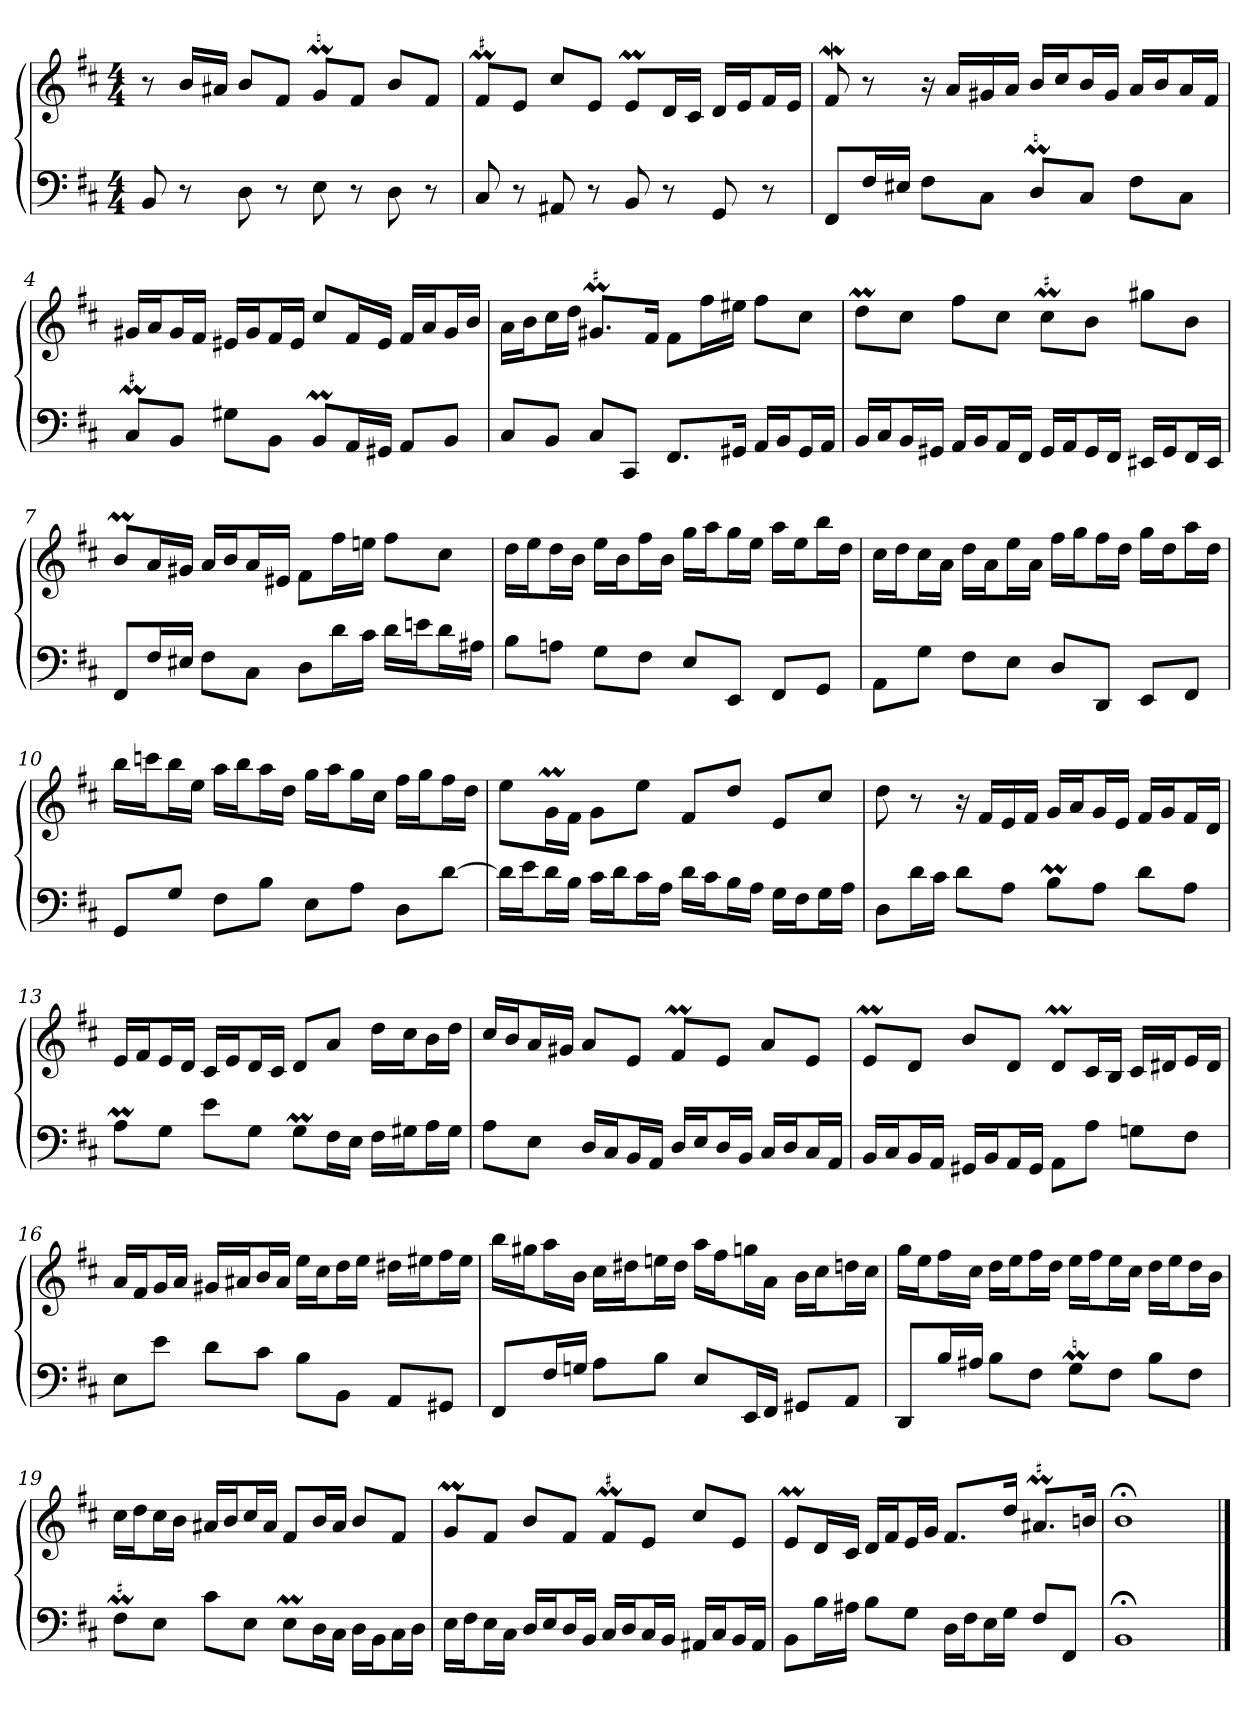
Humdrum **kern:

**kern	**kern
*part1	*part1
*staff2	*staff1
*clefF4	*clefG2
*k[f#c#]	*k[f#c#]
*b:	*b:
*M4/4	*M4/4
*MM73	*MM73
=1	=1
8BB	8r
8r	16b/LL
.	16a#X/JJ
8D	8b/L
8r	8f#/J
8E	8gM/L
8r	8f#/J
8D	8b/L
8r	8f#/J
=2	=2
!	!LO:MOR:acc=#
8C#	8f#M/L
8r	8e/J
8AA#X	8cc#/L
8r	8e/J
8BB	8eM/L
8r	16d/L
.	16c#/JJ
8GG	16d/LL
.	16e/J
8r	16f#/L
.	16e/JJ
=3	=3
8FF#/L	8f#W
16F#/L	8r
16E#X/JJ	.
8F#\L	16r
.	16a/LL
8C#\J	16g#X/
.	16a/JJ
8DM/L	16b/LL
.	16cc#/J
8C#/J	16b/L
.	16g#/JJ
8F#\L	16a/LL
.	16b/J
8C#\J	16a/L
.	16f#/JJ
=4	=4
!LO:MOR:acc=#	!
8C#M/L	16g#X/LL
.	16a/J
8BB/J	16g#/L
.	16f#/JJ
8G#X\L	16e#X/LL
.	16g#/J
8BB\J	16f#/L
.	16e#/JJ
8BBM/L	8cc#/L
16AA/L	16f#/L
16GG#X/JJ	16e#/JJ
8AA/L	16f#/LL
.	16a/J
8BB/J	16g#/L
.	16b/JJ
=5	=5
8C#/L	16a\LL
.	16b\J
8BB/J	16cc#\L
.	16dd\JJ
!	!LO:MOR:acc=#
8C#/L	8.g#XM/L
8CC#/J	.
.	16f#/Jk
8.FF#/L	8f#\L
.	16ff#\L
16GG#X/Jk	16ee#X\JJ
16AA/LL	8ff#\L
16BB/J	.
16GG#/L	8cc#\J
16AA/JJ	.
=6	=6
16BB/LL	8ddM\L
16C#/J	.
16BB/L	8cc#\J
16GG#X/JJ	.
16AA/LL	8ff#\L
16BB/J	.
16AA/L	8cc#\J
16FF#/JJ	.
!	!LO:MOR:acc=#
16GG#/LL	8cc#M\L
16AA/J	.
16GG#/L	8b\J
16FF#/JJ	.
16EE#X/LL	8gg#X\L
16GG#/J	.
16FF#/L	8b\J
16EE#/JJ	.
=7	=7
8FF#/L	8bM/L
16F#/L	16a/L
16E#X/JJ	16g#X/JJ
8F#\L	16a/LL
.	16b/J
8C#\J	16a/L
.	16e#X/JJ
8D\L	8f#\L
16d\L	16ff#\L
16c#\JJ	16een\JJ
16d\LL	8ff#\L
16en\J	.
16d\L	8cc#\J
16A#X\JJ	.
=8	=8
8B\L	16dd\LL
.	16ee\J
8An\J	16dd\L
.	16b\JJ
8G\L	16ee\LL
.	16b\J
8F#\J	16ff#\L
.	16b\JJ
8E/L	16gg\LL
.	16aa\J
8EE/J	16gg\L
.	16ee\JJ
8FF#/L	16aa\LL
.	16ee\J
8GG/J	16bb\L
.	16dd\JJ
=9	=9
8AA\L	16cc#\LL
.	16dd\J
8G\J	16cc#\L
.	16a\JJ
8F#\L	16dd\LL
.	16a\J
8E\J	16ee\L
.	16a\JJ
8D/L	16ff#\LL
.	16gg\J
8DD/J	16ff#\L
.	16dd\JJ
8EE/L	16gg\LL
.	16dd\J
8FF#/J	16aa\L
.	16dd\JJ
=10	=10
8GG/L	16bb\LL
.	16cccn\J
8G/J	16bb\L
.	16ee\JJ
8F#\L	16aa\LL
.	16bb\J
8B\J	16aa\L
.	16dd\JJ
8E\L	16gg\LL
.	16aa\J
8A\J	16gg\L
.	16cc#\JJ
8D\L	16ff#\LL
.	16gg\J
[8d\J	16ff#\L
.	16dd\JJ
=11	=11
16d\LL]	8ee\L
16e\J	.
16d\L	16gM\L
16B\JJ	16f#\JJ
16c#\LL	8g\L
16d\J	.
16c#\L	8ee\J
16A\JJ	.
16d\LL	8f#/L
16c#\J	.
16B\L	8dd/J
16A\JJ	.
16G\LL	8e/L
16F#\J	.
16G\L	8cc#/J
16A\JJ	.
=12	=12
8D\L	8dd
16d\L	8r
16c#\JJ	.
8d\L	16r
.	16f#/LL
8A\J	16e/
.	16f#/JJ
8BM\L	16g/LL
.	16a/J
8A\J	16g/L
.	16e/JJ
8d\L	16f#/LL
.	16g/J
8A\J	16f#/L
.	16d/JJ
=13	=13
8AM\L	16e/LL
.	16f#/J
8G\J	16e/L
.	16d/JJ
8e\L	16c#/LL
.	16e/J
8G\J	16d/L
.	16c#/JJ
8GM\L	8d/L
16F#\L	8a/J
16E\JJ	.
16F#\LL	16dd\LL
16G#X\J	16cc#\J
16A\L	16b\L
16G#\JJ	16dd\JJ
=14	=14
8A\L	16cc#/LL
.	16b/J
8E\J	16a/L
.	16g#X/JJ
16D/LL	8a/L
16C#/J	.
16BB/L	8e/J
16AA/JJ	.
16D/LL	8f#M/L
16E/J	.
16D/L	8e/J
16BB/JJ	.
16C#/LL	8a/L
16D/J	.
16C#/L	8e/J
16AA/JJ	.
=15	=15
16BB/LL	8eM/L
16C#/J	.
16BB/L	8d/J
16AA/JJ	.
16GG#X/LL	8b/L
16BB/J	.
16AA/L	8d/J
16GG#/JJ	.
8AA\L	8dM/L
8A\J	16c#/L
.	16B/JJ
8Gn\L	16c#/LL
.	16d#X/J
8F#\J	16e/L
.	16d#/JJ
=16	=16
8E\L	16a/LL
.	16f#/J
8e\J	16g/L
.	16a/JJ
8d\L	16g#X/LL
.	16a#X/J
8c#\J	16b/L
.	16a#/JJ
8B\L	16ee\LL
.	16cc#\J
8BB\J	16dd\L
.	16ee\JJ
8AA/L	16dd#X\LL
.	16ee#X\J
8GG#X/J	16ff#\L
.	16ee#\JJ
=17	=17
8FF#/L	16bb\LL
.	16gg#X\J
16F#/L	16aa\L
16Gn/JJ	16b\JJ
8A\L	16cc#\LL
.	16dd#X\J
8B\J	16een\L
.	16dd#\JJ
8E/L	16aa\LL
.	16ff#\J
16EE/L	16ggn\L
16FF#/JJ	16a\JJ
8GG#X/L	16b\LL
.	16cc#\J
8AA/J	16ddn\L
.	16cc#\JJ
=18	=18
8DD/L	16gg\LL
.	16ee\J
16B/L	16ff#\L
16A#X/JJ	16cc#\JJ
8B\L	16dd\LL
.	16ee\J
8F#\J	16ff#\L
.	16dd\JJ
8GM\L	16ee\LL
.	16ff#\J
8F#\J	16ee\L
.	16cc#\JJ
8B\L	16dd\LL
.	16ee\J
8F#\J	16dd\L
.	16b\JJ
=19	=19
!LO:MOR:acc=#	!
8F#M\L	16cc#\LL
.	16dd\J
8E\J	16cc#\L
.	16b\JJ
8c#\L	16a#X/LL
.	16b/J
8E\J	16cc#/L
.	16a#/JJ
8EM\L	8f#/L
16D\L	16b/L
16C#\JJ	16a#/JJ
16D\LL	8b/L
16BB\J	.
16C#\L	8f#/J
16D\JJ	.
=20	=20
16E\LL	8gM/L
16F#\J	.
16E\L	8f#/J
16C#\JJ	.
16D/LL	8b/L
16E/J	.
16D/L	8f#/J
16BB/JJ	.
!	!LO:MOR:acc=#
16C#/LL	8f#M/L
16D/J	.
16C#/L	8e/J
16BB/JJ	.
16AA#X/LL	8cc#/L
16C#/J	.
16BB/L	8e/J
16AA#/JJ	.
=21	=21
8BB\L	8eM/L
16B\L	16d/L
16A#X\JJ	16c#/JJ
8B\L	16d/LL
.	16f#/J
8G\J	16e/L
.	16g/JJ
16D\LL	8.f#/L
16F#\J	.
16E\L	.
16G\JJ	16dd/Jk
!	!LO:MOR:acc=#
8F#/L	8.a#XM/L
8FF#/J	.
.	16bn/Jk
=22	=22
1BB;<	1b;<
==	==
*-	*-
